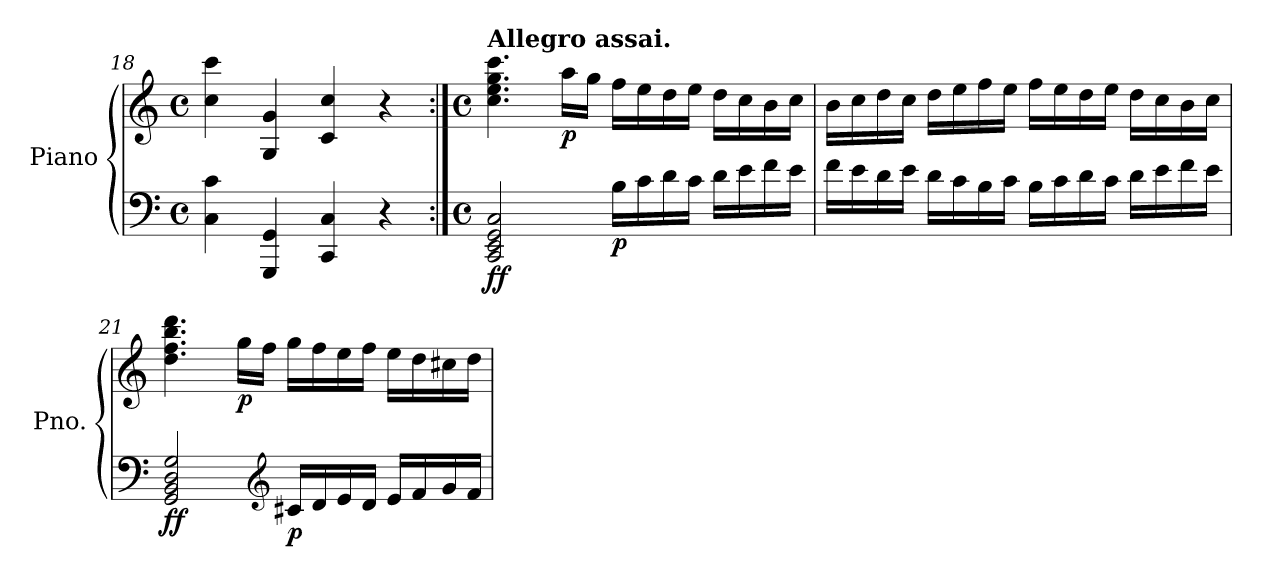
**kern	**kern	**dynam
*part1	*part1	*part1
*staff2	*staff1	*staff1/2
*I"Piano	*	*
*I'Pno.	*	*
!!LO:LB:g=z
*clefF4	*clefG2	*
*k[]	*k[]	*
*M4/4	*M4/4	*
*met(c)	*met(c)	*
=18	=18	=18
4C\ 4c\	4cc\ 4ccc\	.
4GGG/ 4GG/	4G/ 4g/	.
4CC/ 4C/	4c/ 4cc/	.
4r	4r	.
!!LO:LB:g=z
=19:|!	=19:|!	=19:|!
*M4/4	*M4/4	*
*met(c)	*met(c)	*
!	!LO:TX:a:B:t=Allegro assai.	!
!	!	!LO:DY:b=2
!	!	!LO:DY:n=1:b
2CC/ 2EE/ 2GG/ 2C/	4.cc\ 4.ee\ 4.gg\ 4.ccc\	f f
!	!	!LO:DY:n=2:b
.	16aa\LL	p
.	16gg\JJ	.
!	!	!LO:DY:n=3:b=2
16B\LL	16ff\LL	p
16c\	16ee\	.
16d\	16dd\	.
16c\JJ	16ee\JJ	.
16d\LL	16dd\LL	.
16e\	16cc\	.
16f\	16b\	.
16e\JJ	16cc\JJ	.
=20	=20	=20
16f\LL	16b\LL	.
16e\	16cc\	.
16d\	16dd\	.
16e\JJ	16cc\JJ	.
16d\LL	16dd\LL	.
16c\	16ee\	.
16B\	16ff\	.
16c\JJ	16ee\JJ	.
16B\LL	16ff\LL	.
16c\	16ee\	.
16d\	16dd\	.
16c\JJ	16ee\JJ	.
16d\LL	16dd\LL	.
16e\	16cc\	.
16f\	16b\	.
16e\JJ	16cc\JJ	.
=21	=21	=21
!	!	!LO:DY:b=2
!	!	!LO:DY:n=1:b
2GG/ 2BB/ 2D/ 2G/	4.dd\ 4.ff\ 4.bb\ 4.ddd\	f f
!	!	!LO:DY:n=2:b
.	16gg\LL	p
.	16ff\JJ	.
*clefG2	*	*
!	!	!LO:DY:n=3:b=2
16c#X/LL	16gg\LL	p
16d/	16ff\	.
16e/	16ee\	.
16d/JJ	16ff\JJ	.
16e/LL	16ee\LL	.
16f/	16dd\	.
16g/	16cc#X\	.
16f/JJ	16dd\JJ	.
=	=	=
*-	*-	*-
